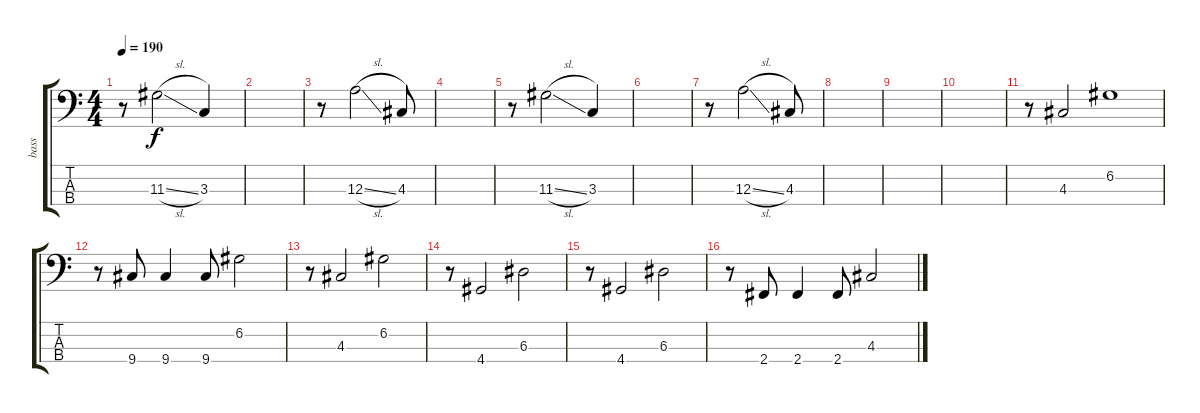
\track ("bass" "bass") {instrument electricbassfinger}
\staff {score tabs}
\tuning (G2 D2 A1 E1) {hide}
\ts (4 4)
\tempo 190
\clef f4
\ks c
r.8{dy f} 11.3{sl}.2 3.3.4 |
|
r.8 12.3{sl}.2 4.3.8 |
|
r.8 11.3{sl}.2 3.3.4 |
|
r.8 12.3{sl}.2 4.3.8 |
|
|
|
r.8 4.3.2 6.2.1 |
r.8 9.4.8 9.4.4 9.4.8 6.2.2 |
r.8 4.3.2 6.2.2 |
r.8 4.4.2 6.3.2 |
r.8 4.4.2 6.3.2 |
r.8 2.4.8 2.4.4 2.4.8 4.3.2
